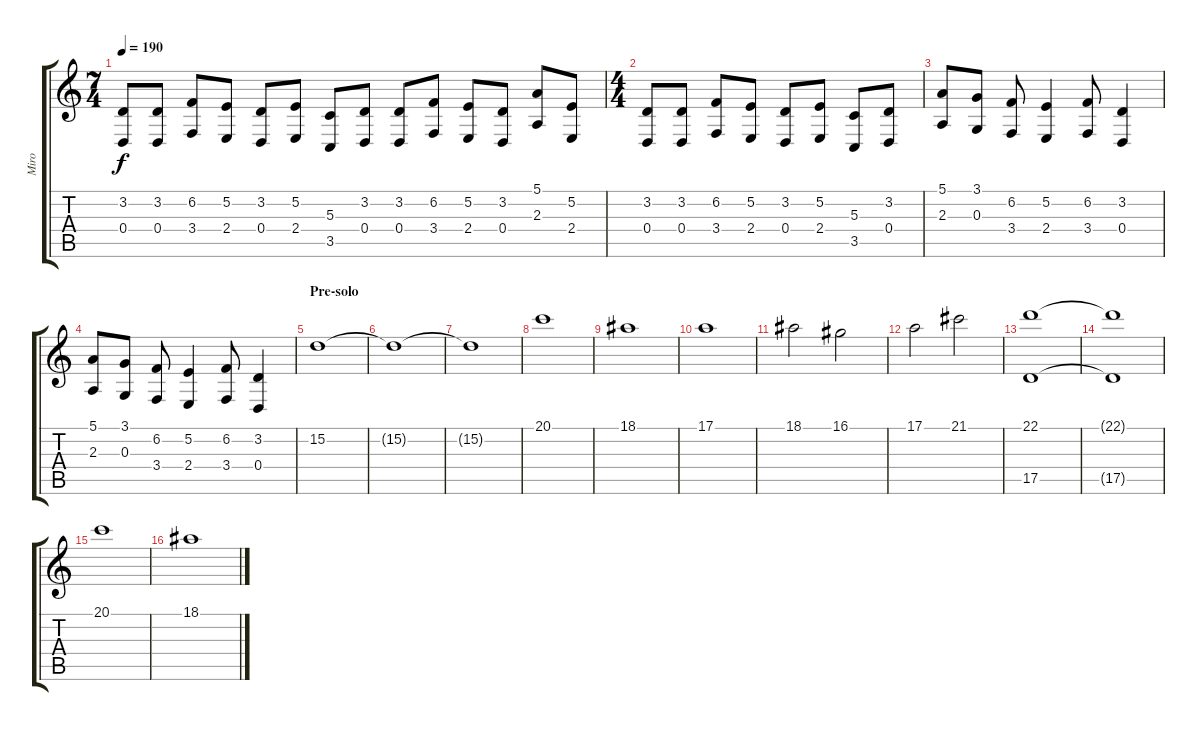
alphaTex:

\track ("Miro" "Miro") {instrument stringensemble1}
\staff {score tabs}
\tuning (E4 B3 G3 D3 A2 E2) {hide}
\ts (7 4)
\tempo 190
\clef g2
\ks c
(3.2 0.4).8{dy f} (3.2 0.4).8 (6.2 3.4).8 (5.2 2.4).8 (3.2 0.4).8 (5.2 2.4).8 (5.3 3.5).8 (3.2 0.4).8 (3.2 0.4).8 (6.2 3.4).8 (5.2 2.4).8 (3.2 0.4).8 (5.1 2.3).8 (5.2 2.4).8 |
\ts (4 4)
(3.2 0.4).8 (3.2 0.4).8 (6.2 3.4).8 (5.2 2.4).8 (3.2 0.4).8 (5.2 2.4).8 (5.3 3.5).8 (3.2 0.4).8 |
(5.1 2.3).8 (3.1 0.3).8 (6.2 3.4).8 (5.2 2.4).4 (6.2 3.4).8 (3.2 0.4).4 |
(5.1 2.3).8 (3.1 0.3).8 (6.2 3.4).8 (5.2 2.4).4 (6.2 3.4).8 (3.2 0.4).4 |
\section ("" "Pre-solo")
15.2.1{instrument stringensemble1} |
15.2{t}.1 |
15.2{t}.1 |
20.1.1{instrument stringensemble1} |
18.1.1 |
17.1.1 |
18.1.2 16.1.2 |
17.1.2 21.1.2 |
(22.1 17.5).1 |
(22.1{t} 17.5{t}).1 |
20.1.1 |
18.1.1
